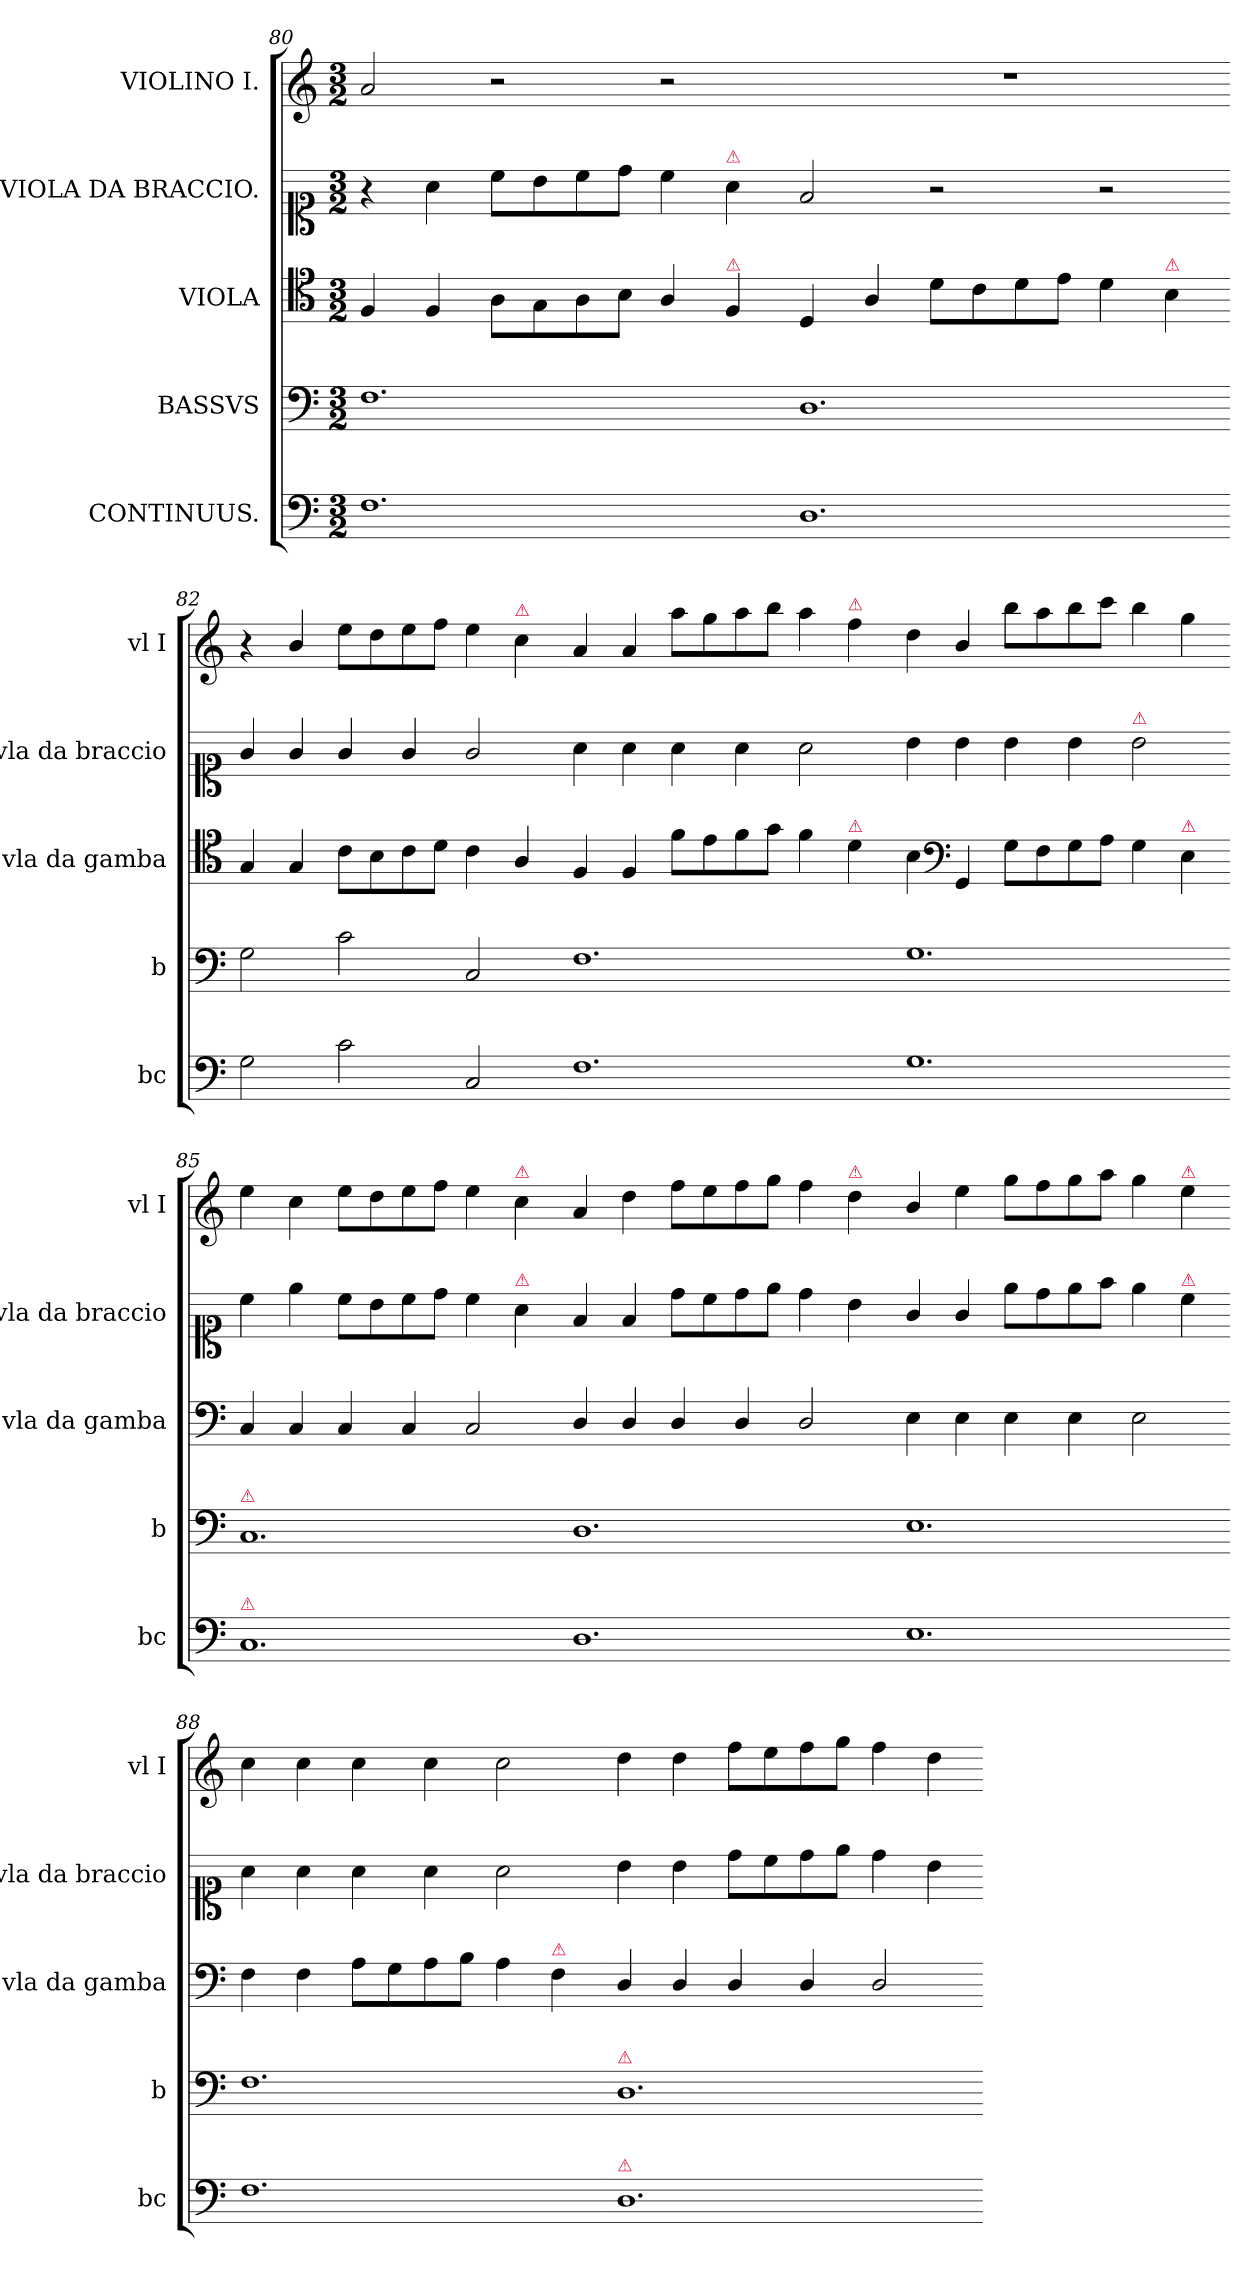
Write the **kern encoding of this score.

**kern	**kern	**kern	**kern	**kern
*part5	*part4	*part3	*part2	*part1
*staff5	*staff4	*staff3	*staff2	*staff1
*I"CONTINUUS.	*I"BASSVS	*I"VIOLA	*I"VIOLA DA BRACCIO.	*I"VIOLINO I.
*I'bc	*I'b	*I'vla da gamba	*I'vla da braccio	*I'vl I
*clefF4	*clefF4	*clefC4	*clefC1	*clefG2
*k[]	*k[]	*k[]	*k[]	*k[]
*a:	*a:	*a:	*a:	*a:
*M3/2	*M3/2	*M3/2	*M3/2	*M3/2
=80	=80	=80	=80	=80
1.F	1.F	4F/	4r	2a/
.	.	4F/	4a\	.
.	.	8A\L	8cc\L	2r
.	.	8G\	8b\	.
.	.	8A\	8cc\	.
.	.	8B\J	8dd\J	.
.	.	4A/	4cc\	2r
!	!	!	!LO:TX:a:color=crimson:t=⚠	!
!	!	!LO:TX:a:color=crimson:t=⚠	!	!
.	.	4F/	4a\	.
=81-	=81-	=81-	=81-	=81-
1.D	1.D	4D/	2f/	1.r
.	.	4A/	.	.
.	.	8d\L	2r	.
.	.	8c\	.	.
.	.	8d\	.	.
.	.	8e\J	.	.
.	.	4d\	2r	.
!	!	!LO:TX:a:color=crimson:t=⚠	!	!
.	.	4B\	.	.
=82-	=82-	=82-	=82-	=82-
2G\	2G\	4G/	4g/	4r
.	.	4G/	4g/	4b/
2c\	2c\	8c\L	4g/	8ee\L
.	.	8B\	.	8dd\
.	.	8c\	4g/	8ee\
.	.	8d\J	.	8ff\J
2C/	2C/	4c\	2g/	4ee\
!	!	!	!	!LO:TX:a:color=crimson:t=⚠
.	.	4A/	.	4cc\
=83-	=83-	=83-	=83-	=83-
1.F	1.F	4F/	4a\	4a/
.	.	4F/	4a\	4a/
.	.	8f\L	4a\	8aa\L
.	.	8e\	.	8gg\
.	.	8f\	4a\	8aa\
.	.	8g\J	.	8bb\J
.	.	4f\	2a\	4aa\
!	!	!	!	!LO:TX:a:color=crimson:t=⚠
!	!	!LO:TX:a:color=crimson:t=⚠	!	!
.	.	4d\	.	4ff\
=84-	=84-	=84-	=84-	=84-
1.G	1.G	4B\	4b\	4dd\
*	*	*clefF4	*	*
.	.	4GG/	4b\	4b/
.	.	8G\L	4b\	8bb\L
.	.	8F\	.	8aa\
.	.	8G\	4b\	8bb\
.	.	8A\J	.	8ccc\J
!	!	!	!LO:TX:a:color=crimson:t=⚠	!
.	.	4G\	2b\	4bb\
!	!	!LO:TX:a:color=crimson:t=⚠	!	!
.	.	4E\	.	4gg\
=85-	=85-	=85-	=85-	=85-
!	!LO:TX:a:color=crimson:t=⚠	!	!	!
!LO:TX:a:color=crimson:t=⚠	!	!	!	!
1.C	1.C	4C/	4cc\	4ee\
.	.	4C/	4ee\	4cc\
.	.	4C/	8cc\L	8ee\L
.	.	.	8b\	8dd\
.	.	4C/	8cc\	8ee\
.	.	.	8dd\J	8ff\J
.	.	2C/	4cc\	4ee\
!	!	!	!	!LO:TX:a:color=crimson:t=⚠
!	!	!	!LO:TX:a:color=crimson:t=⚠	!
.	.	.	4a\	4cc\
=86-	=86-	=86-	=86-	=86-
1.D	1.D	4D/	4f/	4a/
.	.	4D/	4f/	4dd\
.	.	4D/	8dd\L	8ff\L
.	.	.	8cc\	8ee\
.	.	4D/	8dd\	8ff\
.	.	.	8ee\J	8gg\J
.	.	2D/	4dd\	4ff\
!	!	!	!	!LO:TX:a:color=crimson:t=⚠
.	.	.	4b\	4dd\
=87-	=87-	=87-	=87-	=87-
1.E	1.E	4E\	4g/	4b/
.	.	4E\	4g/	4ee\
.	.	4E\	8ee\L	8gg\L
.	.	.	8dd\	8ff\
.	.	4E\	8ee\	8gg\
.	.	.	8ff\J	8aa\J
.	.	2E\	4ee\	4gg\
!	!	!	!	!LO:TX:a:color=crimson:t=⚠
!	!	!	!LO:TX:a:color=crimson:t=⚠	!
.	.	.	4cc\	4ee\
=88-	=88-	=88-	=88-	=88-
1.F	1.F	4F\	4a\	4cc\
.	.	4F\	4a\	4cc\
.	.	8A\L	4a\	4cc\
.	.	8G\	.	.
.	.	8A\	4a\	4cc\
.	.	8B\J	.	.
.	.	4A\	2a\	2cc\
!	!	!LO:TX:a:color=crimson:t=⚠	!	!
.	.	4F\	.	.
=89-	=89-	=89-	=89-	=89-
!	!LO:TX:a:color=crimson:t=⚠	!	!	!
!LO:TX:a:color=crimson:t=⚠	!	!	!	!
1.D	1.D	4D/	4b\	4dd\
.	.	4D/	4b\	4dd\
.	.	4D/	8dd\L	8ff\L
.	.	.	8cc\	8ee\
.	.	4D/	8dd\	8ff\
.	.	.	8ee\J	8gg\J
.	.	2D/	4dd\	4ff\
.	.	.	4b\	4dd\
=-	=-	=-	=-	=-
*-	*-	*-	*-	*-
